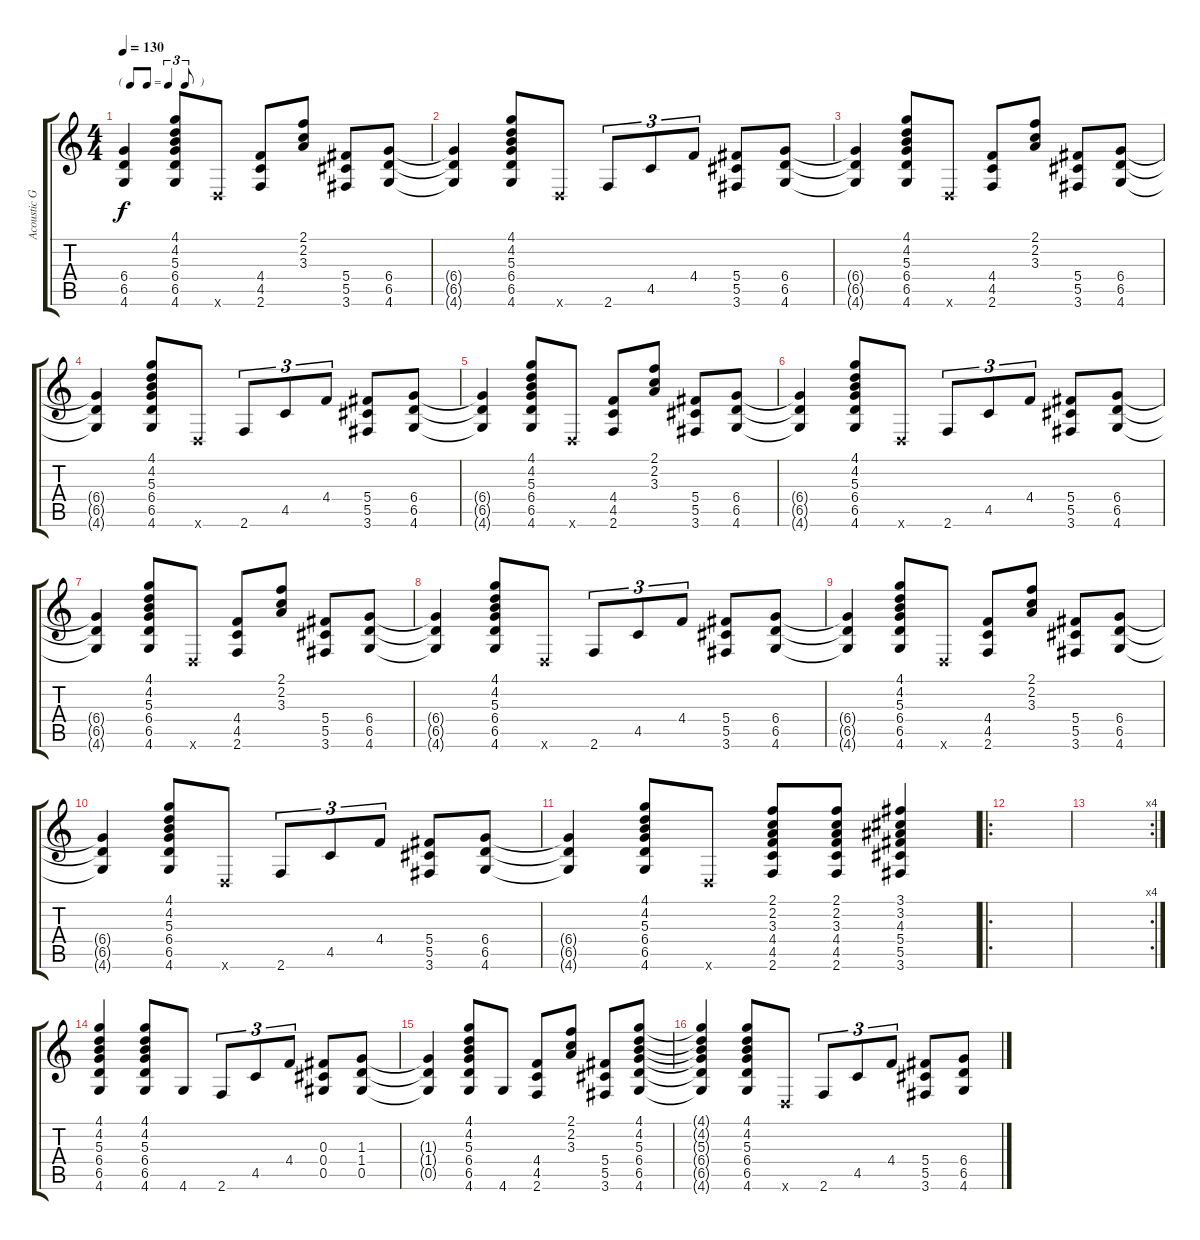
\track ("Acoustic Guitar" "Acoustic G") {instrument acousticguitarsteel}
\staff {score tabs}
\tuning (Eb4 Bb3 Gb3 Db3 Ab2 Eb2) {hide}
\ts (4 4)
\tf triplet8th
\tempo 130
\clef g2
\ks c
(6.4{t} 6.5{t} 4.6{t}).4{dy f} (4.1 4.2 5.3 6.4 6.5 4.6).8 -1.6{x}.8 (4.4 4.5 2.6).8 (2.1 2.2 3.3).8 (5.4 5.5 3.6).8 (6.4 6.5 4.6).8 |
(6.4{t} 6.5{t} 4.6{t}).4 (4.1 4.2 5.3 6.4 6.5 4.6).8 -1.6{x}.8 2.6.8{tu (3 2)} 4.5.8{tu (3 2)} 4.4.8{tu (3 2)} (5.4 5.5 3.6).8 (6.4 6.5 4.6).8 |
(6.4{t} 6.5{t} 4.6{t}).4 (4.1 4.2 5.3 6.4 6.5 4.6).8 -1.6{x}.8 (4.4 4.5 2.6).8 (2.1 2.2 3.3).8 (5.4 5.5 3.6).8 (6.4 6.5 4.6).8 |
(6.4{t} 6.5{t} 4.6{t}).4 (4.1 4.2 5.3 6.4 6.5 4.6).8 -1.6{x}.8 2.6.8{tu (3 2)} 4.5.8{tu (3 2)} 4.4.8{tu (3 2)} (5.4 5.5 3.6).8 (6.4 6.5 4.6).8 |
(6.4{t} 6.5{t} 4.6{t}).4 (4.1 4.2 5.3 6.4 6.5 4.6).8 -1.6{x}.8 (4.4 4.5 2.6).8 (2.1 2.2 3.3).8 (5.4 5.5 3.6).8 (6.4 6.5 4.6).8 |
(6.4{t} 6.5{t} 4.6{t}).4 (4.1 4.2 5.3 6.4 6.5 4.6).8 -1.6{x}.8 2.6.8{tu (3 2)} 4.5.8{tu (3 2)} 4.4.8{tu (3 2)} (5.4 5.5 3.6).8 (6.4 6.5 4.6).8 |
(6.4{t} 6.5{t} 4.6{t}).4 (4.1 4.2 5.3 6.4 6.5 4.6).8 -1.6{x}.8 (4.4 4.5 2.6).8 (2.1 2.2 3.3).8 (5.4 5.5 3.6).8 (6.4 6.5 4.6).8 |
(6.4{t} 6.5{t} 4.6{t}).4 (4.1 4.2 5.3 6.4 6.5 4.6).8 -1.6{x}.8 2.6.8{tu (3 2)} 4.5.8{tu (3 2)} 4.4.8{tu (3 2)} (5.4 5.5 3.6).8 (6.4 6.5 4.6).8 |
(6.4{t} 6.5{t} 4.6{t}).4 (4.1 4.2 5.3 6.4 6.5 4.6).8 -1.6{x}.8 (4.4 4.5 2.6).8 (2.1 2.2 3.3).8 (5.4 5.5 3.6).8 (6.4 6.5 4.6).8 |
(6.4{t} 6.5{t} 4.6{t}).4 (4.1 4.2 5.3 6.4 6.5 4.6).8 -1.6{x}.8 2.6.8{tu (3 2)} 4.5.8{tu (3 2)} 4.4.8{tu (3 2)} (5.4 5.5 3.6).8 (6.4 6.5 4.6).8 |
(6.4{t} 6.5{t} 4.6{t}).4 (4.1 4.2 5.3 6.4 6.5 4.6).8 -1.6{x}.8 (2.1 2.2 3.3 4.4 4.5 2.6).8 (2.1 2.2 3.3 4.4 4.5 2.6).8 (3.1 3.2 4.3 5.4 5.5 3.6).4 |
\ro
|
\rc 4
|
(4.1 4.2 5.3 6.4 6.5 4.6).4 (4.1 4.2 5.3 6.4 6.5 4.6).8 4.6.8 2.6.8{tu (3 2)} 4.5.8{tu (3 2)} 4.4.8{tu (3 2)} (0.3 0.4 0.5).8 (1.3 1.4 0.5).8 |
(1.3{t} 1.4{t} 0.5{t}).4 (4.1 4.2 5.3 6.4 6.5 4.6).8 4.6.8 (4.4 4.5 2.6).8 (2.1 2.2 3.3).8 (5.4 5.5 3.6).8 (4.1 4.2 5.3 6.4 6.5 4.6).8 |
(4.1{t} 4.2{t} 5.3{t} 6.4{t} 6.5{t} 4.6{t}).4 (4.1 4.2 5.3 6.4 6.5 4.6).8 -1.6{x}.8 2.6.8{tu (3 2)} 4.5.8{tu (3 2)} 4.4.8{tu (3 2)} (5.4 5.5 3.6).8 (6.4 6.5 4.6).8
